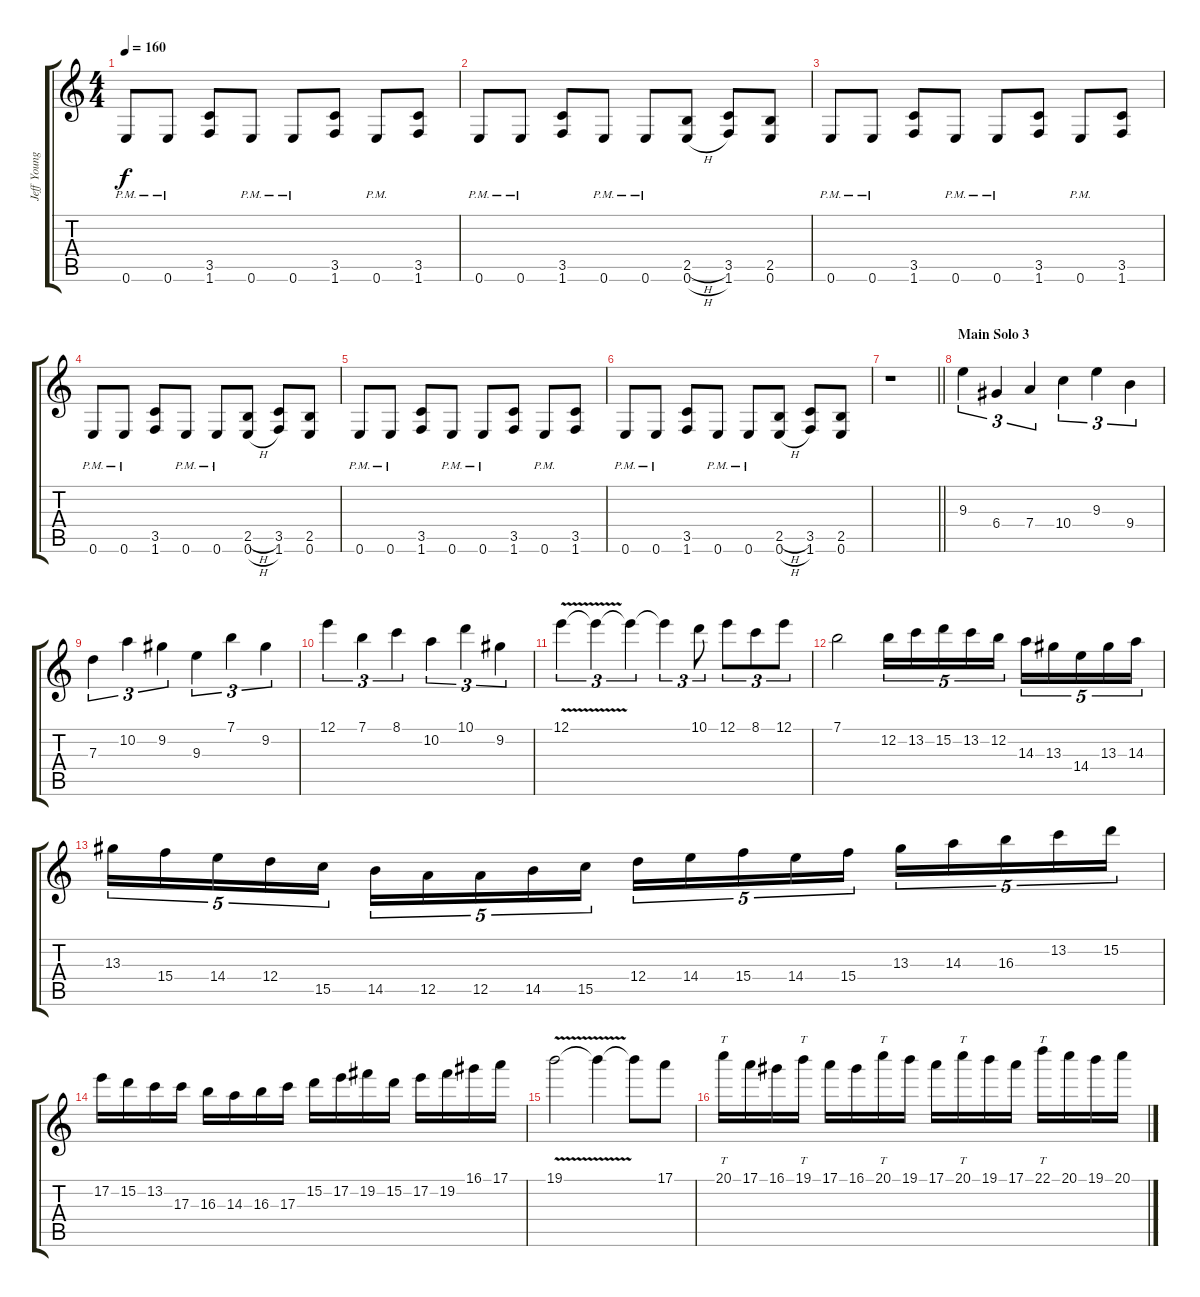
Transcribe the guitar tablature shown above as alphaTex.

\track ("Jeff Young" "Jeff Young") {instrument distortionguitar}
\staff {score tabs}
\tuning (E4 B3 G3 D3 A2 E2) {hide}
\ts (4 4)
\tempo 160
\clef g2
\ks c
0.6{pm}.8{dy f} 0.6{pm}.8 (3.5 1.6).8 0.6{pm}.8 0.6{pm}.8 (3.5 1.6).8 0.6{pm}.8 (3.5 1.6).8 |
0.6{pm}.8 0.6{pm}.8 (3.5 1.6).8 0.6{pm}.8 0.6{pm}.8 (2.5{h} 0.6{h}).8 (3.5 1.6).8 (2.5 0.6).8 |
0.6{pm}.8 0.6{pm}.8 (3.5 1.6).8 0.6{pm}.8 0.6{pm}.8 (3.5 1.6).8 0.6{pm}.8 (3.5 1.6).8 |
0.6{pm}.8 0.6{pm}.8 (3.5 1.6).8 0.6{pm}.8 0.6{pm}.8 (2.5{h} 0.6{h}).8 (3.5 1.6).8 (2.5 0.6).8 |
0.6{pm}.8 0.6{pm}.8 (3.5 1.6).8 0.6{pm}.8 0.6{pm}.8 (3.5 1.6).8 0.6{pm}.8 (3.5 1.6).8 |
0.6{pm}.8 0.6{pm}.8 (3.5 1.6).8 0.6{pm}.8 0.6{pm}.8 (2.5{h} 0.6{h}).8 (3.5 1.6).8 (2.5 0.6).8 |
\barLineRight lightlight
r.1 |
\section ("" "Main Solo 3")
9.3.4{tu (3 2)} 6.4.4{tu (3 2)} 7.4.4{tu (3 2)} 10.4.4{tu (3 2)} 9.3.4{tu (3 2)} 9.4.4{tu (3 2)} |
7.3.4{tu (3 2)} 10.2.4{tu (3 2)} 9.2.4{tu (3 2)} 9.3.4{tu (3 2)} 7.1.4{tu (3 2)} 9.2.4{tu (3 2)} |
12.1.4{tu (3 2)} 7.1.4{tu (3 2)} 8.1.4{tu (3 2)} 10.2.4{tu (3 2)} 10.1.4{tu (3 2)} 9.2.4{tu (3 2)} |
12.1{v}.4{tu (3 2)} 12.1{t}.4{tu (3 2)} 12.1{t}.4{tu (3 2)} 12.1{t}.4{tu (3 2)} 10.1.8{tu (3 2)} 12.1.8{tu (3 2)} 8.1.8{tu (3 2)} 12.1.8{tu (3 2)} |
7.1.2 12.2.16{tu (5 4)} 13.2.16{tu (5 4)} 15.2.16{tu (5 4)} 13.2.16{tu (5 4)} 12.2.16{tu (5 4)} 14.3.16{tu (5 4)} 13.3.16{tu (5 4)} 14.4.16{tu (5 4)} 13.3.16{tu (5 4)} 14.3.16{tu (5 4)} |
13.3.16{tu (5 4)} 15.4.16{tu (5 4)} 14.4.16{tu (5 4)} 12.4.16{tu (5 4)} 15.5.16{tu (5 4)} 14.5.16{tu (5 4)} 12.5.16{tu (5 4)} 12.5.16{tu (5 4)} 14.5.16{tu (5 4)} 15.5.16{tu (5 4)} 12.4.16{tu (5 4)} 14.4.16{tu (5 4)} 15.4.16{tu (5 4)} 14.4.16{tu (5 4)} 15.4.16{tu (5 4)} 13.3.16{tu (5 4)} 14.3.16{tu (5 4)} 16.3.16{tu (5 4)} 13.2.16{tu (5 4)} 15.2.16{tu (5 4)} |
17.2.16 15.2.16 13.2.16 17.3.16 16.3.16 14.3.16 16.3.16 17.3.16 15.2.16 17.2.16 19.2.16 15.2.16 17.2.16 19.2.16 16.1.16 17.1.16 |
19.1{v}.2 19.1{t}.4 19.1{t}.8 17.1.8 |
20.1.16{tt} 17.1.16 16.1.16 19.1.16{tt} 17.1.16 16.1.16 20.1.16{tt} 19.1.16 17.1.16 20.1.16{tt} 19.1.16 17.1.16 22.1.16{tt} 20.1.16 19.1.16 20.1.16
